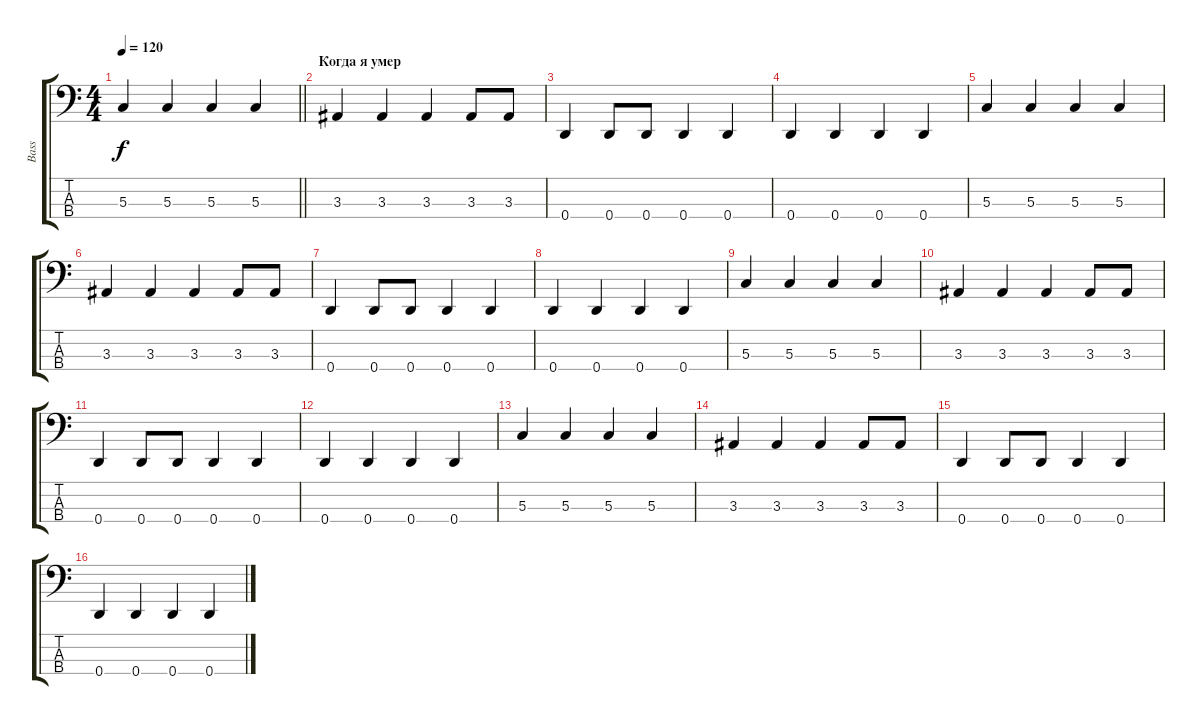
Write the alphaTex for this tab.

\track ("Bass" "Bass") {instrument electricbassfinger}
\staff {score tabs}
\tuning (F2 C2 G1 D1) {hide}
\ts (4 4)
\tempo 120
\clef f4
\barLineRight lightlight
\ks c
5.3.4{dy f} 5.3.4 5.3.4 5.3.4 |
\section ("" "Когда я умер")
3.3.4 3.3.4 3.3.4 3.3.8 3.3.8 |
0.4.4 0.4.8 0.4.8 0.4.4 0.4.4 |
0.4.4 0.4.4 0.4.4 0.4.4 |
5.3.4 5.3.4 5.3.4 5.3.4 |
3.3.4 3.3.4 3.3.4 3.3.8 3.3.8 |
0.4.4 0.4.8 0.4.8 0.4.4 0.4.4 |
0.4.4 0.4.4 0.4.4 0.4.4 |
5.3.4 5.3.4 5.3.4 5.3.4 |
3.3.4 3.3.4 3.3.4 3.3.8 3.3.8 |
0.4.4 0.4.8 0.4.8 0.4.4 0.4.4 |
0.4.4 0.4.4 0.4.4 0.4.4 |
5.3.4 5.3.4 5.3.4 5.3.4 |
3.3.4 3.3.4 3.3.4 3.3.8 3.3.8 |
0.4.4 0.4.8 0.4.8 0.4.4 0.4.4 |
0.4.4 0.4.4 0.4.4 0.4.4
